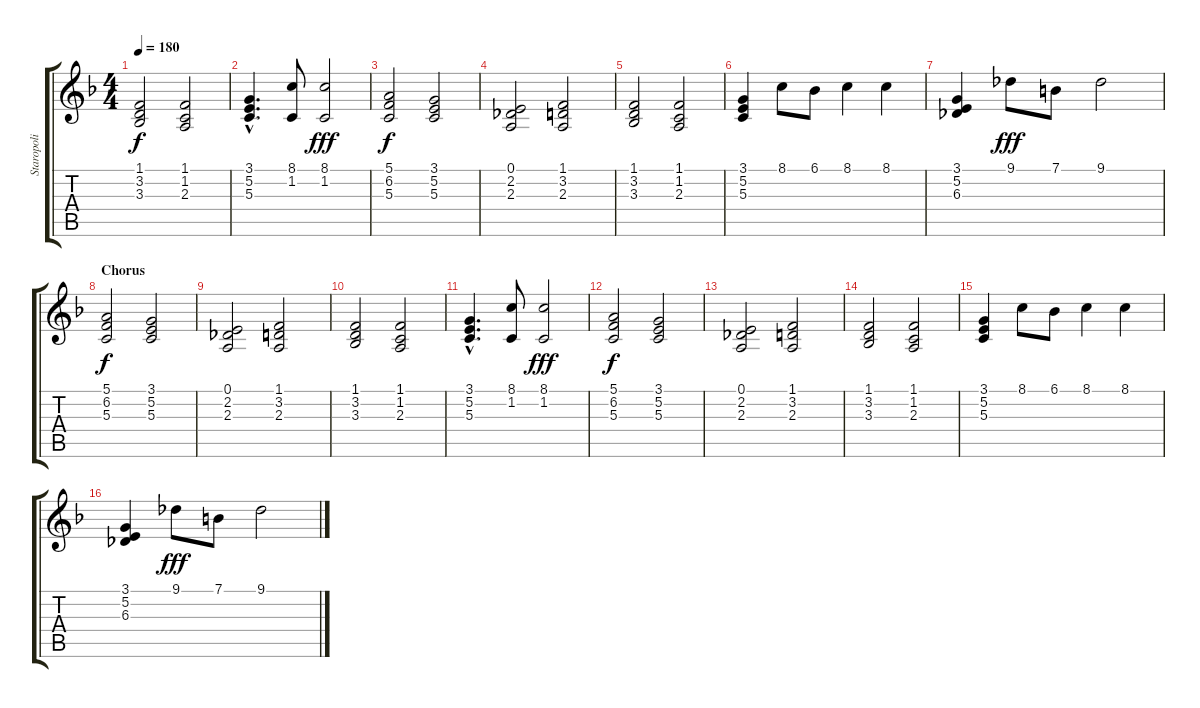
\track ("Staropoli 3" "Staropoli ") {instrument churchorgan}
\staff {score tabs}
\tuning (E4 B3 G3 D3 A2 E2) {hide}
\ts (4 4)
\tempo 180
\clef g2
\ks dminor
(1.1 3.2 3.3).2{dy f} (1.1 1.2 2.3).2 |
(3.1{hac} 5.2{hac} 5.3{hac}).4{d} (8.1 1.2).8{instrument synthbrass1} (8.1 1.2).2{dy fff} |
(5.1 6.2 5.3).2{dy f instrument churchorgan} (3.1 5.2 5.3).2 |
(0.1 2.2 2.3).2 (1.1 3.2 2.3).2 |
(1.1 3.2 3.3).2 (1.1 1.2 2.3).2 |
(3.1 5.2 5.3).4 8.1.8{instrument synthbrass1} 6.1.8 8.1.4 8.1.4 |
(3.1 5.2 6.3).4{instrument churchorgan} 9.1.8{dy fff instrument synthbrass1} 7.1.8 9.1.2 |
\section ("" "Chorus")
(5.1 6.2 5.3).2{dy f instrument churchorgan} (3.1 5.2 5.3).2 |
(0.1 2.2 2.3).2 (1.1 3.2 2.3).2 |
(1.1 3.2 3.3).2 (1.1 1.2 2.3).2 |
(3.1{hac} 5.2{hac} 5.3{hac}).4{d} (8.1 1.2).8{instrument synthbrass1} (8.1 1.2).2{dy fff} |
(5.1 6.2 5.3).2{dy f instrument churchorgan} (3.1 5.2 5.3).2 |
(0.1 2.2 2.3).2 (1.1 3.2 2.3).2 |
(1.1 3.2 3.3).2 (1.1 1.2 2.3).2 |
(3.1 5.2 5.3).4 8.1.8{instrument synthbrass1} 6.1.8 8.1.4 8.1.4 |
(3.1 5.2 6.3).4{instrument churchorgan} 9.1.8{dy fff instrument synthbrass1} 7.1.8 9.1.2
